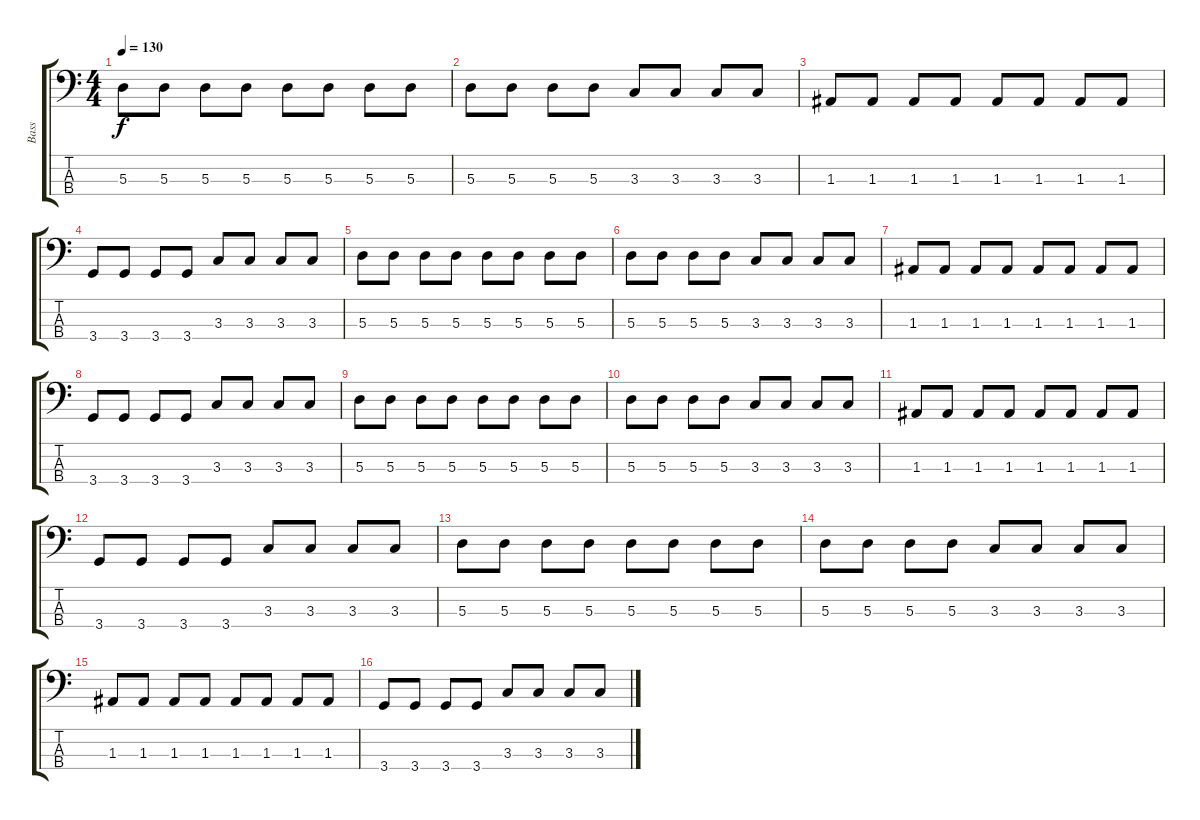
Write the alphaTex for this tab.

\track ("Bass" "Bass") {instrument electricbasspick}
\staff {score tabs}
\tuning (G2 D2 A1 E1) {hide}
\ts (4 4)
\tempo 130
\clef f4
\ks c
5.3.8{dy f} 5.3.8 5.3.8 5.3.8 5.3.8 5.3.8 5.3.8 5.3.8 |
5.3.8 5.3.8 5.3.8 5.3.8 3.3.8 3.3.8 3.3.8 3.3.8 |
1.3.8 1.3.8 1.3.8 1.3.8 1.3.8 1.3.8 1.3.8 1.3.8 |
3.4.8 3.4.8 3.4.8 3.4.8 3.3.8 3.3.8 3.3.8 3.3.8 |
5.3.8 5.3.8 5.3.8 5.3.8 5.3.8 5.3.8 5.3.8 5.3.8 |
5.3.8 5.3.8 5.3.8 5.3.8 3.3.8 3.3.8 3.3.8 3.3.8 |
1.3.8 1.3.8 1.3.8 1.3.8 1.3.8 1.3.8 1.3.8 1.3.8 |
3.4.8 3.4.8 3.4.8 3.4.8 3.3.8 3.3.8 3.3.8 3.3.8 |
5.3.8 5.3.8 5.3.8 5.3.8 5.3.8 5.3.8 5.3.8 5.3.8 |
5.3.8 5.3.8 5.3.8 5.3.8 3.3.8 3.3.8 3.3.8 3.3.8 |
1.3.8 1.3.8 1.3.8 1.3.8 1.3.8 1.3.8 1.3.8 1.3.8 |
3.4.8 3.4.8 3.4.8 3.4.8 3.3.8 3.3.8 3.3.8 3.3.8 |
5.3.8 5.3.8 5.3.8 5.3.8 5.3.8 5.3.8 5.3.8 5.3.8 |
5.3.8 5.3.8 5.3.8 5.3.8 3.3.8 3.3.8 3.3.8 3.3.8 |
1.3.8 1.3.8 1.3.8 1.3.8 1.3.8 1.3.8 1.3.8 1.3.8 |
3.4.8 3.4.8 3.4.8 3.4.8 3.3.8 3.3.8 3.3.8 3.3.8
